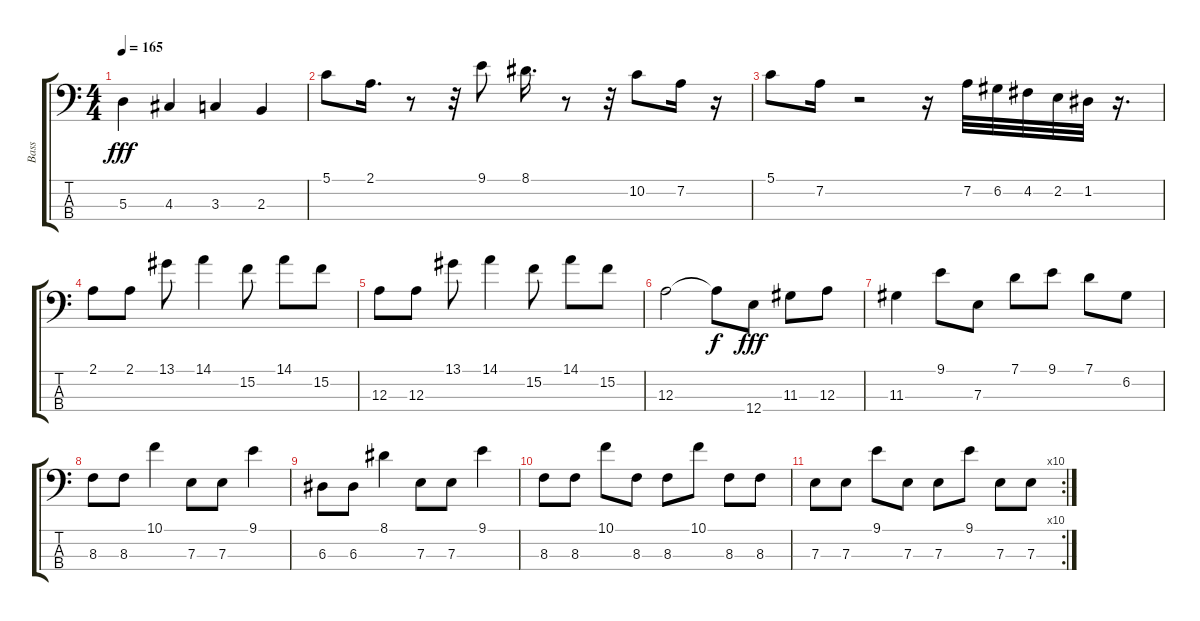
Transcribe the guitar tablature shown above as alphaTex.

\track ("Bass" "Bass") {instrument acousticbass}
\staff {score tabs}
\tuning (G2 D2 A1 E1) {hide}
\ts (4 4)
\tempo 165
\clef f4
\ks c
5.3.4{dy fff} 4.3.4 3.3.4 2.3.4 |
5.1.8 2.1.16{d} r.8 r.32 9.1.8 8.1.16{d} r.8 r.32 10.2.8 7.2.16 r.16 |
5.1.8 7.2.16 r.2 r.16 7.2.32 6.2.32 4.2.32 2.2.32 1.2.32 r.16{d} |
2.1.8 2.1.8 13.1.8 14.1.4 15.2.8 14.1.8 15.2.8 |
12.3.8 12.3.8 13.1.8 14.1.4 15.2.8 14.1.8 15.2.8 |
12.3.2 12.3{t}.8{dy f} 12.4.8{dy fff} 11.3.8 12.3.8 |
11.3.4 9.1.8 7.3.8 7.1.8 9.1.8 7.1.8 6.2.8 |
8.3.8 8.3.8 10.1.4 7.3.8 7.3.8 9.1.4 |
6.3.8 6.3.8 8.1.4 7.3.8 7.3.8 9.1.4 |
8.3.8 8.3.8 10.1.8 8.3.8 8.3.8 10.1.8 8.3.8 8.3.8 |
\rc 10
7.3.8 7.3.8 9.1.8 7.3.8 7.3.8 9.1.8 7.3.8 7.3.8
